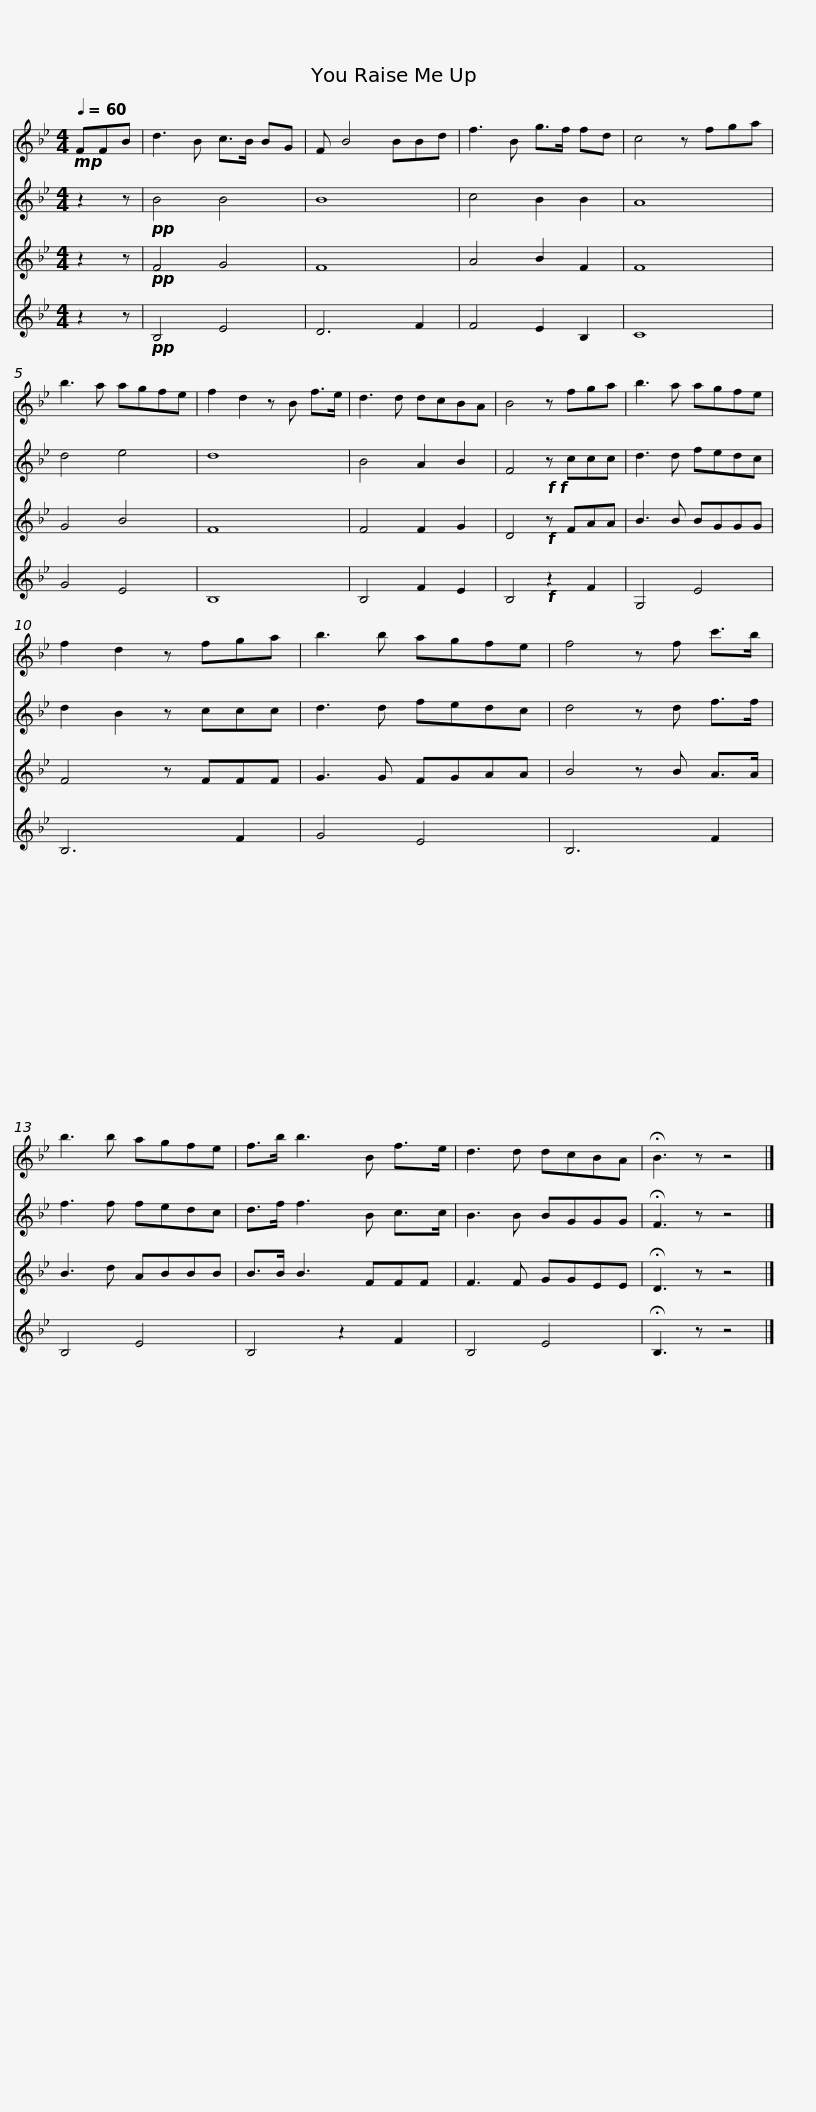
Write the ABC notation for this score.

X:1
%%score 1 2 3 4
L:1/8
Q:1/4=60
M:4/4
I:linebreak $
K:none
V:1 treble transpose=-14
V:2 treble transpose=-14
V:3 treble transpose=-14
V:4 treble transpose=-14
V:1
[K:Bb]!mp! FFB | d3 B c>B BG | F B4 BBd | f3 B g>f fd | c4 z fga | %5
 b3 a agfe |$ f2 d2 z B f>e | d3 d dcBA | B4 z fga | b3 a agfe | %10
 f2 d2 z fga | b3 b agfe |$ f4 z f c'>b | b3 b agfe | f>b b3 B f>e | %15
 d3 d dcBA | !fermata!B3 z z4 |] %17
V:2
[K:Bb] z2 z |!pp! B4 B4 | B8 | c4 B2 B2 | A8 | %5
 d4 e4 |$ d8 | B4 A2 B2 | F4!f!!f! z ccc | d3 d fedc | %10
 d2 B2 z ccc | d3 d fedc |$ d4 z d f>f | f3 f fedc | d>f f3 B c>c | %15
 B3 B BGGG | !fermata!F3 z z4 |] %17
V:3
[K:Bb] z2 z |!pp! F4 G4 | F8 | A4 B2 F2 | F8 | %5
 G4 B4 |$ F8 | F4 F2 G2 | D4!f! z FAA | B3 B BGGG | %10
 F4 z FFF | G3 G FGAA |$ B4 z B A>A | B3 d ABBB | B>B B3 FFF | %15
 F3 F GGEE | !fermata!D3 z z4 |] %17
V:4
[K:Bb] z2 z |!pp! B,4 E4 | D6 F2 | F4 E2 B,2 | C8 | %5
 G4 E4 |$ B,8 | B,4 F2 E2 | B,4!f! z2 F2 | G,4 E4 | %10
 B,6 F2 | G4 E4 |$ B,6 F2 | B,4 E4 | B,4 z2 F2 | %15
 B,4 E4 | !fermata!B,3 z z4 |] %17
